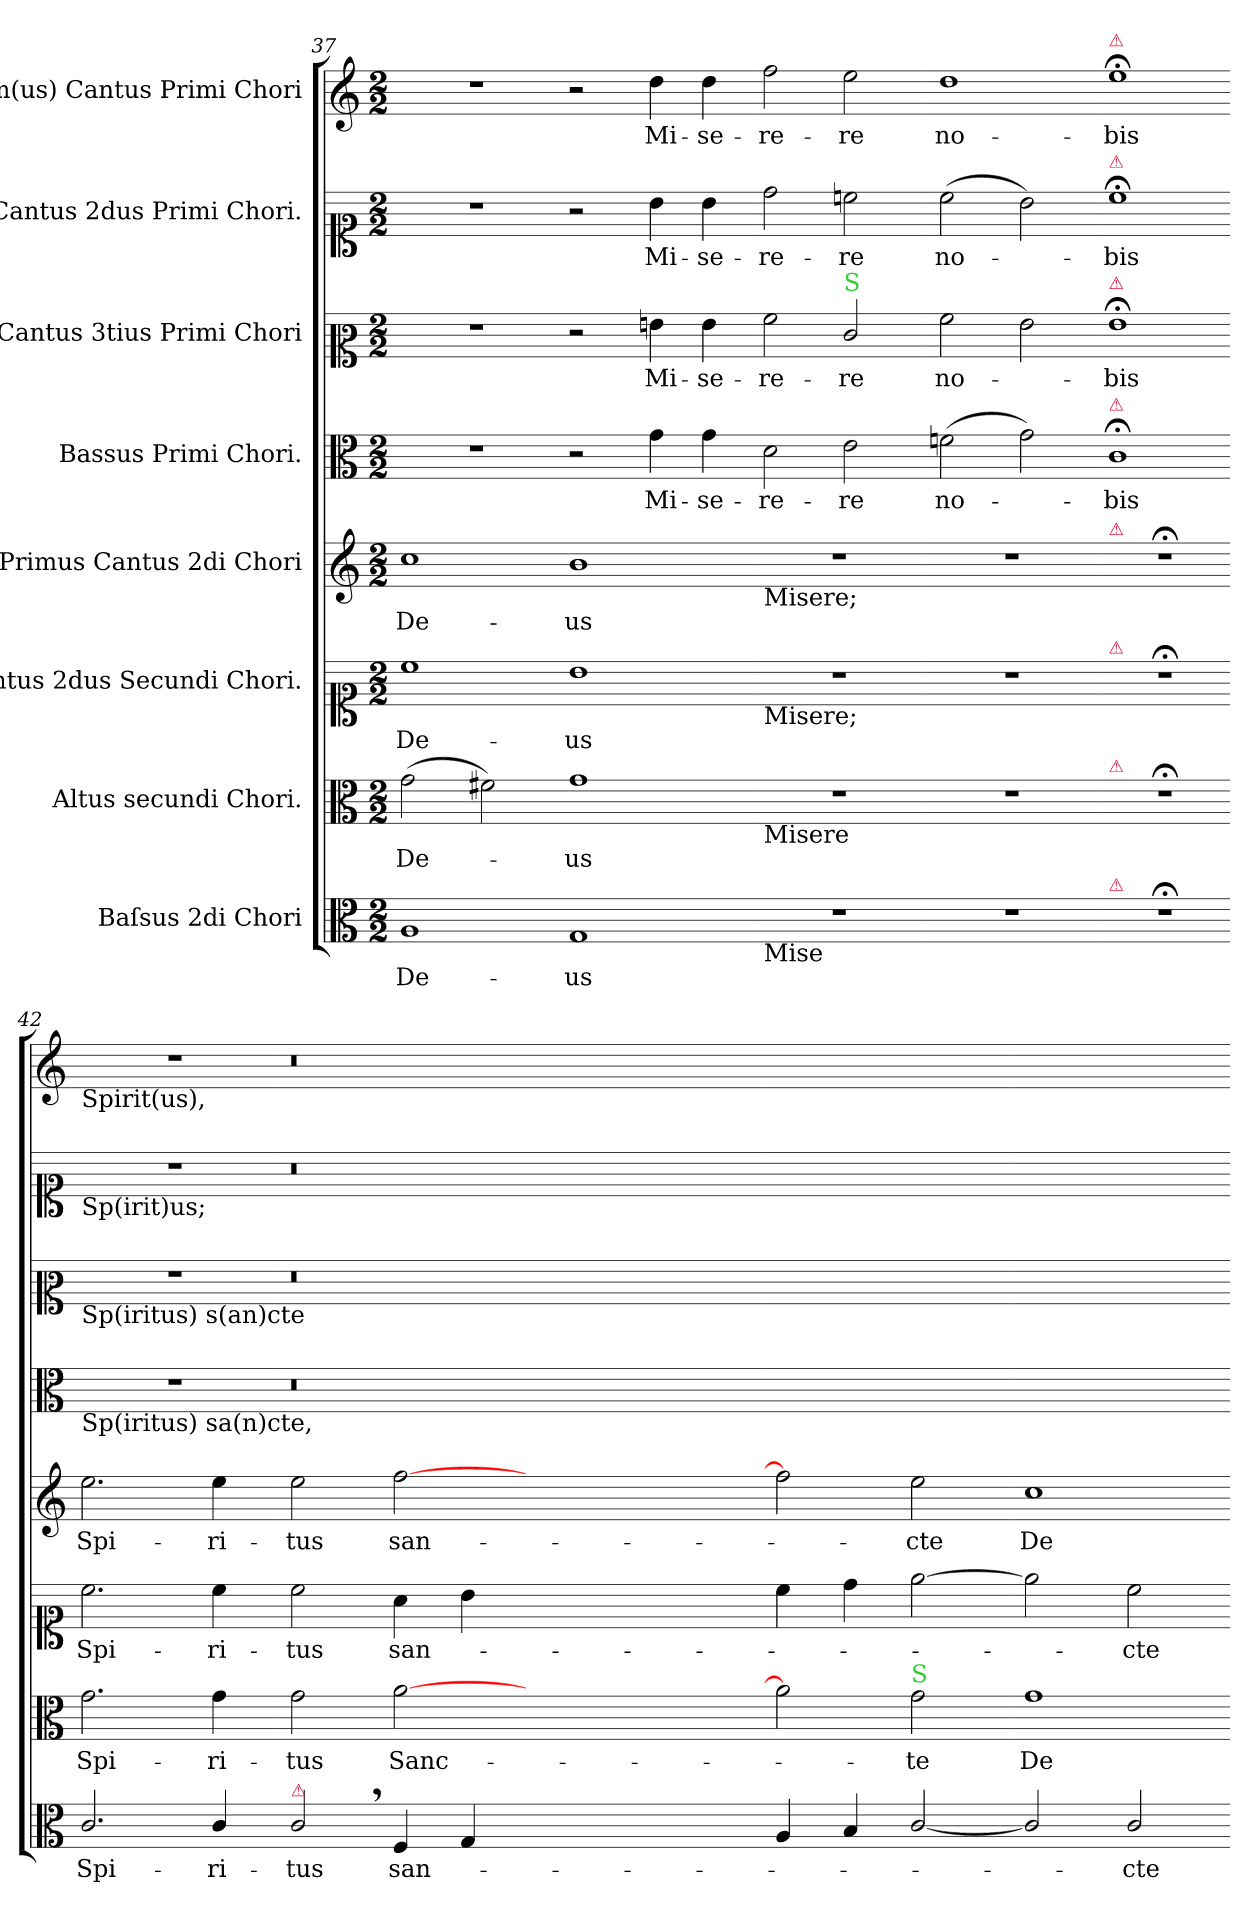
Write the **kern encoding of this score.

**kern	**text	**kern	**text	**kern	**text	**kern	**text	**kern	**text	**kern	**text	**kern	**text	**kern	**text
*part8	*part8	*part7	*part7	*part6	*part6	*part5	*part5	*part4	*part4	*part3	*part3	*part2	*part2	*part1	*part1
*staff8	*staff8	*staff7	*staff7	*staff6	*staff6	*staff5	*staff5	*staff4	*staff4	*staff3	*staff3	*staff2	*staff2	*staff1	*staff1
*I"Baſsus 2di Chori	*	*I"Altus secundi Chori.	*	*I"Cantus 2dus Secundi Chori.	*	*I"Primus Cantus 2di Chori	*	*I"Bassus Primi Chori.	*	*I"Cantus 3tius Primi Chori	*	*I"Cantus 2dus Primi Chori.	*	*I"1m(us) Cantus Primi Chori	*
*clefC3	*	*clefC3	*	*clefC1	*	*clefG2	*	*clefC3	*	*clefC2	*	*clefC1	*	*clefG2	*
*k[]	*	*k[]	*	*k[]	*	*k[]	*	*k[]	*	*k[]	*	*k[]	*	*k[]	*
*M2/2	*	*M2/2	*	*M2/2	*	*M2/2	*	*M2/2	*	*M2/2	*	*M2/2	*	*M2/2	*
=37	=37	=37	=37	=37	=37	=37	=37	=37	=37	=37	=37	=37	=37	=37	=37
1A	De-	(2g\	De-	1cc	De-	1cc	De-	1r	.	1r	.	1r	.	1r	.
.	.	2f#X\)	.	.	.	.	.	.	.	.	.	.	.	.	.
=38-	=38-	=38-	=38-	=38-	=38-	=38-	=38-	=38-	=38-	=38-	=38-	=38-	=38-	=38-	=38-
1G	-us	1g	-us	1b	-us	1b	-us	2r	.	2r	.	2r	.	2r	.
.	.	.	.	.	.	.	.	4g\	Mi-	4gn\	Mi-	4b\	Mi-	4dd\	Mi-
.	.	.	.	.	.	.	.	4g\	-se-	4g\	-se-	4b\	-se-	4dd\	-se-
=39-	=39-	=39-	=39-	=39-	=39-	=39-	=39-	=39-	=39-	=39-	=39-	=39-	=39-	=39-	=39-
!	!	!	!	!	!	!LO:TX:b:t=Misere;	!	!	!	!	!	!	!	!	!
!	!	!	!	!LO:TX:b:t=Misere;	!	!	!	!	!	!	!	!	!	!	!
!	!	!LO:TX:b:t=Misere	!	!	!	!	!	!	!	!	!	!	!	!	!
!LO:TX:b:t=Mise	!	!	!	!	!	!	!	!	!	!	!	!	!	!	!
1r	.	1r	.	1r	.	1r	.	2d\	-re-	2a\	-re-	2dd\	-re-	2ff\	-re-
!	!	!	!	!	!	!	!	!	!	!LO:TX:a:color=limegreen:t=S	!	!	!	!	!
.	.	.	.	.	.	.	.	2e\	-re	2e/	-re	2ccn\	-re	2ee\	-re
=40-	=40-	=40-	=40-	=40-	=40-	=40-	=40-	=40-	=40-	=40-	=40-	=40-	=40-	=40-	=40-
1r	.	1r	.	1r	.	1r	.	(2fn\	no-	2a\	no-	(2cc\	no-	1dd	no-
.	.	.	.	.	.	.	.	2g\)	.	2g\	.	2b\)	.	.	.
=41-	=41-	=41-	=41-	=41-	=41-	=41-	=41-	=41-	=41-	=41-	=41-	=41-	=41-	=41-	=41-
!	!	!	!	!	!	!	!	!	!	!	!	!	!	!LO:TX:a:color=crimson:t=⚠	!
!	!	!	!	!	!	!	!	!	!	!	!	!LO:TX:a:color=crimson:t=⚠	!	!	!
!	!	!	!	!	!	!	!	!	!	!LO:TX:a:color=crimson:t=⚠	!	!	!	!	!
!	!	!	!	!	!	!	!	!LO:TX:a:color=crimson:t=⚠	!	!	!	!	!	!	!
!	!	!	!	!	!	!LO:TX:a:color=crimson:t=⚠	!	!	!	!	!	!	!	!	!
!	!	!	!	!LO:TX:a:color=crimson:t=⚠	!	!	!	!	!	!	!	!	!	!	!
!	!	!LO:TX:a:color=crimson:t=⚠	!	!	!	!	!	!	!	!	!	!	!	!	!
!LO:TX:a:color=crimson:t=⚠	!	!	!	!	!	!	!	!	!	!	!	!	!	!	!
1r;	.	1r;<	.	1r;<	.	1r;<	.	1c;<	-bis	1g;	-bis	1cc;	-bis	1ee;	-bis
=42-	=42-	=42-	=42-	=42-	=42-	=42-	=42-	=42-	=42-	=42-	=42-	=42-	=42-	=42-	=42-
!	!	!	!	!	!	!	!	!	!	!	!	!	!	!LO:TX:b:t=Spirit(us),	!
!	!	!	!	!	!	!	!	!	!	!	!	!LO:TX:b:t=Sp(irit)us;	!	!	!
!	!	!	!	!	!	!	!	!	!	!LO:TX:b:t=Sp(iritus) s(an)cte	!	!	!	!	!
!	!	!	!	!	!	!	!	!LO:TX:b:t=Sp(iritus) sa(n)cte,	!	!	!	!	!	!	!
2.c/	Spi-	2.g\	Spi-	2.cc\	Spi-	2.ee\	Spi-	1r	.	1r	.	1r	.	1r	.
4c/	-ri-	4g\	-ri-	4cc\	-ri-	4ee\	-ri-	.	.	.	.	.	.	.	.
=43-	=43-	=43-	=43-	=43-	=43-	=43-	=43-	=43-	=43-	=43-	=43-	=43-	=43-	=43-	=43-
!LO:TX:a:color=crimson:t=⚠	!	!	!	!	!	!	!	!	!	!	!	!	!	!	!
2c,/	-tus	2g\	-tus	2cc\	-tus	2ee\	-tus	0.r	.	0.r	.	0.r	.	0.r	.
4F/	san-	[2a\	Sanc-	4a\	san-	[2ff\	san-	.	.	.	.	.	.	.	.
4G/	.	.	.	4b\	.	.	.	.	.	.	.	.	.	.	.
0ryy	.	0ryy	.	0ryy	.	0ryy	.	.	.	.	.	.	.	.	.
=44-	=44-	=44-	=44-	=44-	=44-	=44-	=44-	=44-	=44-	=44-	=44-	=44-	=44-	=44-	=44-
4A/	.	2a\]	.	4cc\	.	2ff\]	.	1ryy	.	1ryy	.	1ryy	.	1ryy	.
4B/	.	.	.	4dd\	.	.	.	.	.	.	.	.	.	.	.
!	!	!LO:TX:a:color=limegreen:t=S	!	!	!	!	!	!	!	!	!	!	!	!	!
[2c/	.	2g\	-te	[2ee\	.	2ee\	-cte	.	.	.	.	.	.	.	.
=45-	=45-	=45-	=45-	=45-	=45-	=45-	=45-	=45-	=45-	=45-	=45-	=45-	=45-	=45-	=45-
2c/]	.	1g	De-	2ee\]	.	1cc	De-	1ryy	.	1ryy	.	1ryy	.	1ryy	.
2c/	-cte	.	.	2cc\	-cte	.	.	.	.	.	.	.	.	.	.
=-	=-	=-	=-	=-	=-	=-	=-	=-	=-	=-	=-	=-	=-	=-	=-
*-	*-	*-	*-	*-	*-	*-	*-	*-	*-	*-	*-	*-	*-	*-	*-
